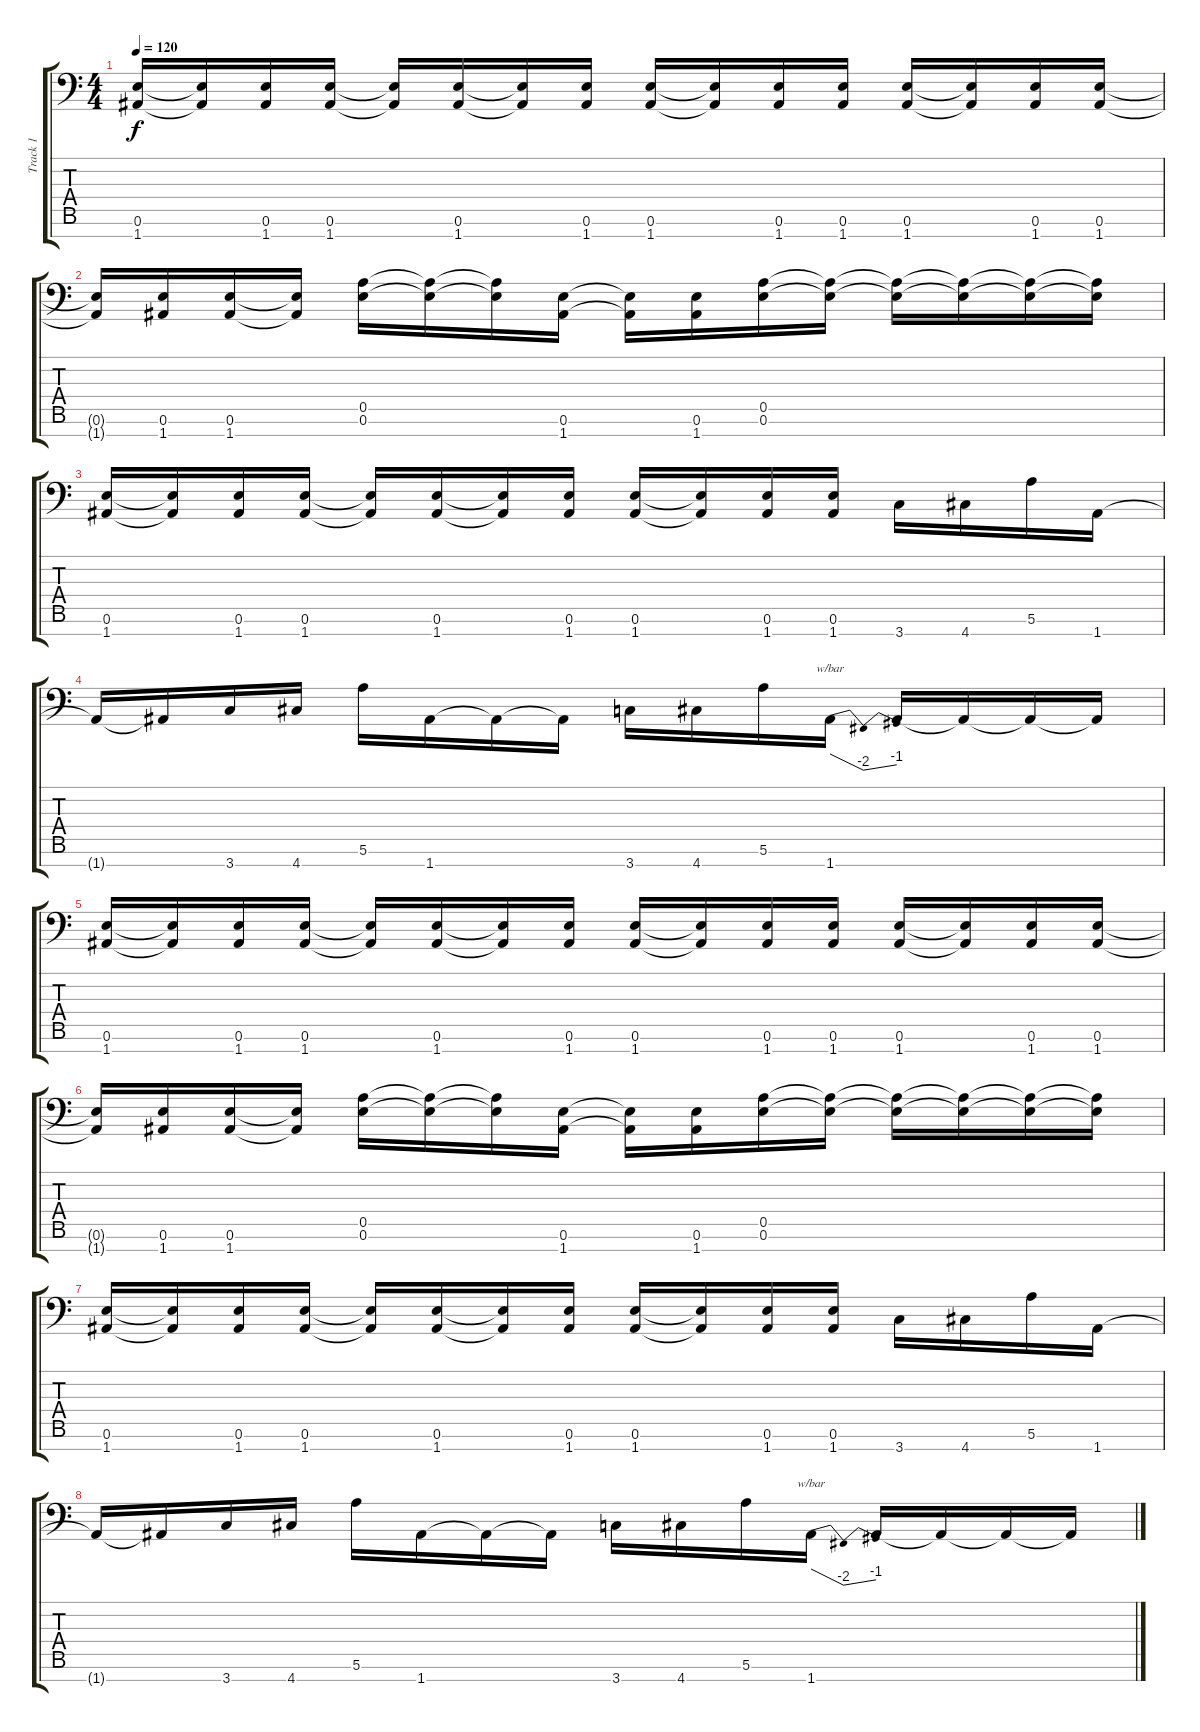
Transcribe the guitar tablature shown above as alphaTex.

\track ("Track 1" "Track 1") {instrument distortionguitar}
\staff {score tabs}
\tuning (E4 B3 G3 D3 A2 E2 A1) {hide}
\ts (4 4)
\tempo 120
\clef f4
\ks c
(0.6 1.7).16{dy f} (0.6{t} 1.7{t}).16 (0.6 1.7).16 (0.6 1.7).16 (0.6{t} 1.7{t}).16 (0.6 1.7).16 (0.6{t} 1.7{t}).16 (0.6 1.7).16 (0.6 1.7).16 (0.6{t} 1.7{t}).16 (0.6 1.7).16 (0.6 1.7).16 (0.6 1.7).16 (0.6{t} 1.7{t}).16 (0.6 1.7).16 (0.6 1.7).16 |
(0.6{t} 1.7{t}).16 (0.6 1.7).16 (0.6 1.7).16 (0.6{t} 1.7{t}).16 (0.5 0.6).16 (0.5{t} 0.6{t}).16 (0.5{t} 0.6{t}).16 (0.6 1.7).16 (0.6{t} 1.7{t}).16 (0.6 1.7).16 (0.5 0.6).16 (0.5{t} 0.6{t}).16 (0.5{t} 0.6{t}).16 (0.5{t} 0.6{t}).16 (0.5{t} 0.6{t}).16 (0.5{t} 0.6{t}).16 |
(0.6 1.7).16 (0.6{t} 1.7{t}).16 (0.6 1.7).16 (0.6 1.7).16 (0.6{t} 1.7{t}).16 (0.6 1.7).16 (0.6{t} 1.7{t}).16 (0.6 1.7).16 (0.6 1.7).16 (0.6{t} 1.7{t}).16 (0.6 1.7).16 (0.6 1.7).16 3.7.16 4.7.16 5.6.16 1.7.16 |
1.7{t}.16 1.7{t}.16 3.7.16 4.7.16 5.6.16 1.7.16 1.7{t}.16 1.7{t}.16 3.7.16 4.7.16 5.6.16 1.7.16{tbe (dip default 0 0 45 -8 60 -4)} 1.7{t}.16 1.7{t}.16 1.7{t}.16 1.7{t}.16 |
(0.6 1.7).16 (0.6{t} 1.7{t}).16 (0.6 1.7).16 (0.6 1.7).16 (0.6{t} 1.7{t}).16 (0.6 1.7).16 (0.6{t} 1.7{t}).16 (0.6 1.7).16 (0.6 1.7).16 (0.6{t} 1.7{t}).16 (0.6 1.7).16 (0.6 1.7).16 (0.6 1.7).16 (0.6{t} 1.7{t}).16 (0.6 1.7).16 (0.6 1.7).16 |
(0.6{t} 1.7{t}).16 (0.6 1.7).16 (0.6 1.7).16 (0.6{t} 1.7{t}).16 (0.5 0.6).16 (0.5{t} 0.6{t}).16 (0.5{t} 0.6{t}).16 (0.6 1.7).16 (0.6{t} 1.7{t}).16 (0.6 1.7).16 (0.5 0.6).16 (0.5{t} 0.6{t}).16 (0.5{t} 0.6{t}).16 (0.5{t} 0.6{t}).16 (0.5{t} 0.6{t}).16 (0.5{t} 0.6{t}).16 |
(0.6 1.7).16 (0.6{t} 1.7{t}).16 (0.6 1.7).16 (0.6 1.7).16 (0.6{t} 1.7{t}).16 (0.6 1.7).16 (0.6{t} 1.7{t}).16 (0.6 1.7).16 (0.6 1.7).16 (0.6{t} 1.7{t}).16 (0.6 1.7).16 (0.6 1.7).16 3.7.16 4.7.16 5.6.16 1.7.16 |
1.7{t}.16 1.7{t}.16 3.7.16 4.7.16 5.6.16 1.7.16 1.7{t}.16 1.7{t}.16 3.7.16 4.7.16 5.6.16 1.7.16{tbe (dip default 0 0 45 -8 60 -4)} 1.7{t}.16 1.7{t}.16 1.7{t}.16 1.7{t}.16
